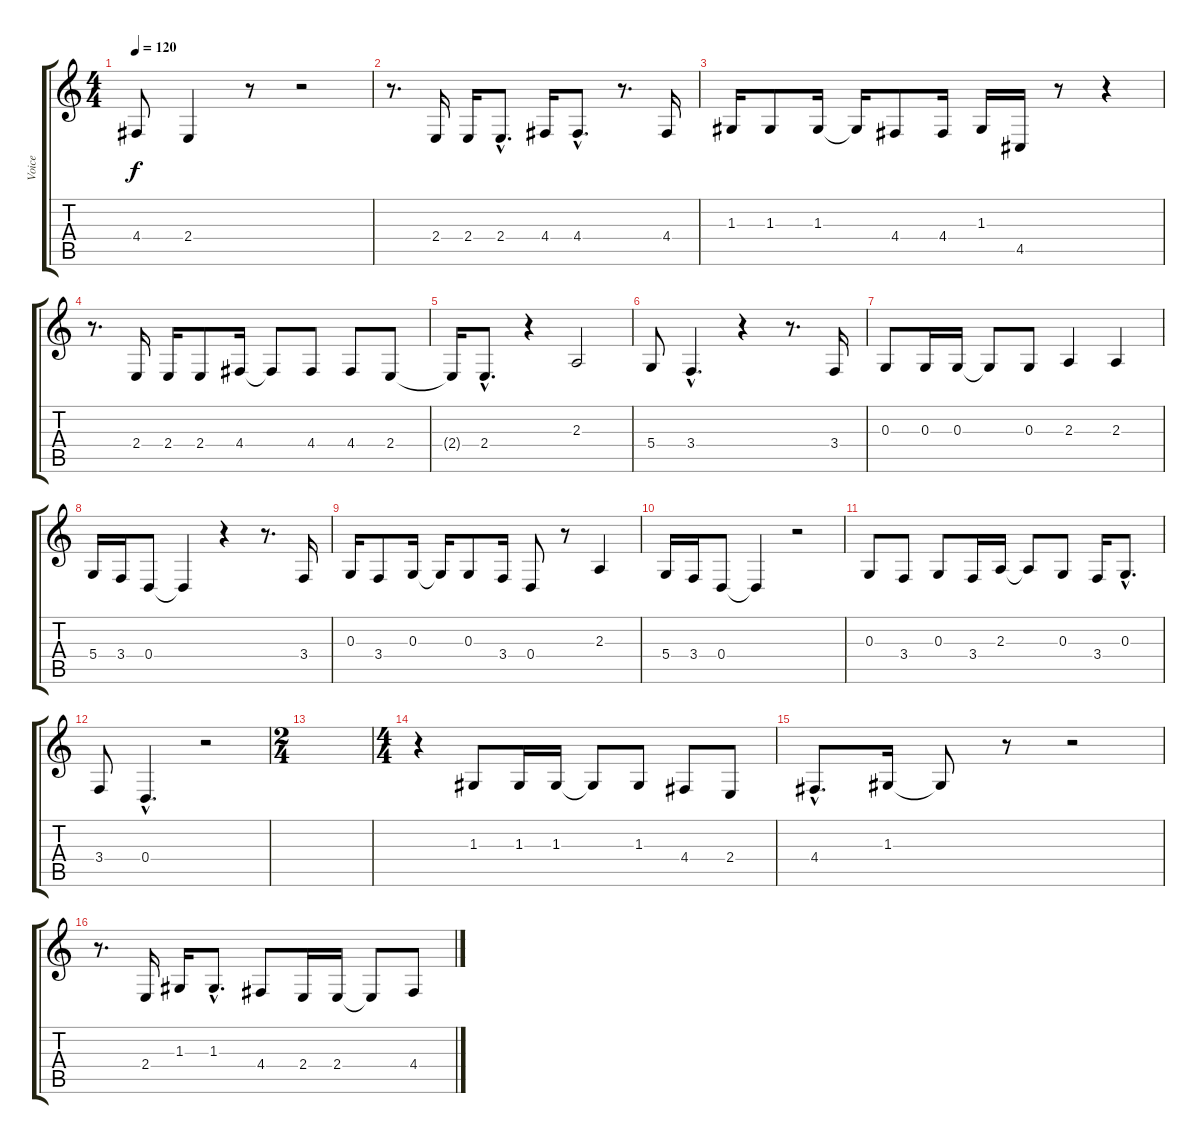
\track ("Voice" "Voice") {instrument lead6voice}
\staff {score tabs}
\tuning (E4 B3 G3 D3 A2 E2) {hide}
\ts (4 4)
\tempo 120
\clef g2
\ks c
4.4{t}.8{dy f} 2.4.4 r.8 r.2 |
r.8{d} 2.4.16 2.4.16 2.4{hac}.8{d} 4.4.16 4.4{hac}.8{d} r.8{d} 4.4.16 |
1.3.16 1.3.8 1.3.16 1.3{t}.16 4.4.8 4.4.16 1.3.16 4.5.16 r.8 r.4 |
r.8{d} 2.4.16 2.4.16 2.4.8 4.4.16 4.4{t}.8 4.4.8 4.4.8 2.4.8 |
2.4{t}.16 2.4{hac}.8{d} r.4 2.3.2 |
5.4.8 3.4{hac}.4{d} r.4 r.8{d} 3.4.16 |
0.3.8 0.3.16 0.3.16 0.3{t}.8 0.3.8 2.3.4 2.3.4 |
5.4.16 3.4.16 0.4.8 0.4{t}.4 r.4 r.8{d} 3.4.16 |
0.3.16 3.4.8 0.3.16 0.3{t}.16 0.3.8 3.4.16 0.4.8 r.8 2.3.4 |
5.4.16 3.4.16 0.4.8 0.4{t}.4 r.2 |
0.3.8 3.4.8 0.3.8 3.4.16 2.3.16 2.3{t}.8 0.3.8 3.4.16 0.3{hac}.8{d} |
3.4.8 0.4{hac}.4{d} r.2 |
\ts (2 4)
|
\ts (4 4)
r.4 1.3.8 1.3.16 1.3.16 1.3{t}.8 1.3.8 4.4.8 2.4.8 |
4.4{hac}.8{d} 1.3.16 1.3{t}.8 r.8 r.2 |
r.8{d} 2.4.16 1.3.16 1.3{hac}.8{d} 4.4.8 2.4.16 2.4.16 2.4{t}.8 4.4.8
